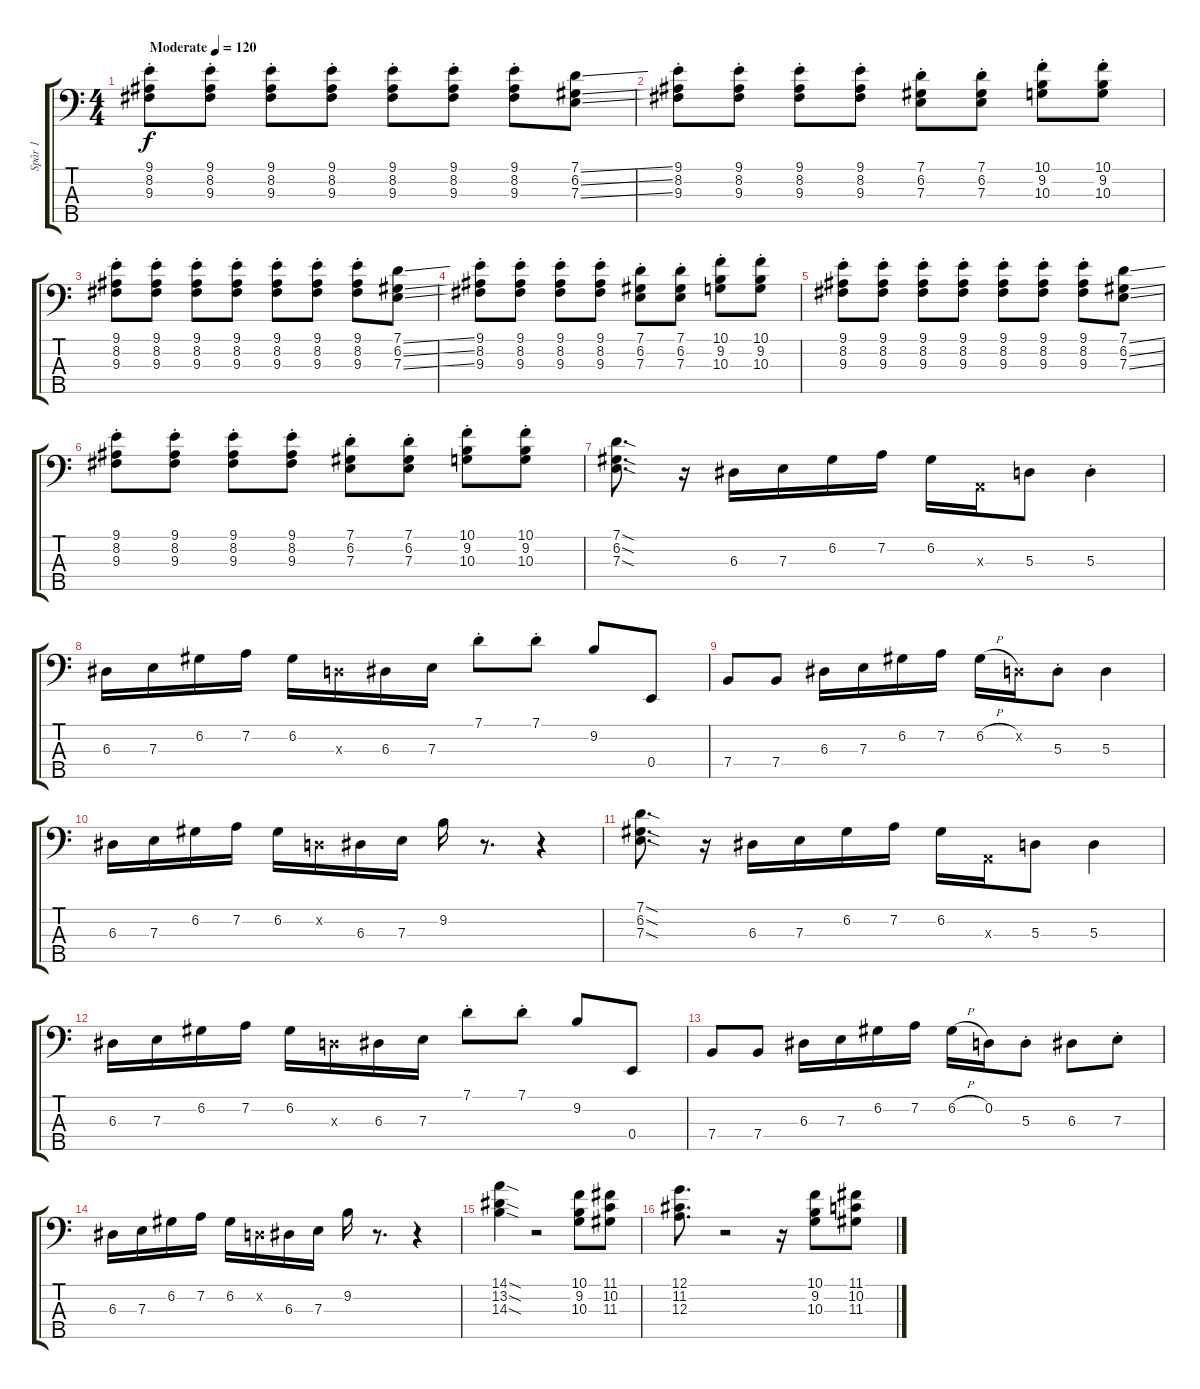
\track ("Spår 1" "Spår 1") {instrument electricbassfinger}
\staff {score tabs}
\tuning (G2 D2 A1 E1 B0) {hide}
\ts (4 4)
\tempo (120 "Moderate")
\clef f4
\ks c
(9.1{st} 8.2{st} 9.3{st}).8{dy f instrument electricbassfinger} (9.1{st} 8.2{st} 9.3{st}).8 (9.1{st} 8.2{st} 9.3{st}).8 (9.1{st} 8.2{st} 9.3{st}).8 (9.1{st} 8.2{st} 9.3{st}).8 (9.1{st} 8.2{st} 9.3{st}).8 (9.1{st} 8.2{st} 9.3{st}).8 (7.1{ss} 6.2{ss} 7.3{ss}).8 |
(9.1{st} 8.2{st} 9.3{st}).8 (9.1{st} 8.2{st} 9.3{st}).8 (9.1{st} 8.2{st} 9.3{st}).8 (9.1{st} 8.2{st} 9.3{st}).8 (7.1{st} 6.2{st} 7.3{st}).8 (7.1{st} 6.2{st} 7.3{st}).8 (10.1{st} 9.2{st} 10.3{st}).8 (10.1{st} 9.2{st} 10.3{st}).8 |
(9.1{st} 8.2{st} 9.3{st}).8 (9.1{st} 8.2{st} 9.3{st}).8 (9.1{st} 8.2{st} 9.3{st}).8 (9.1{st} 8.2{st} 9.3{st}).8 (9.1{st} 8.2{st} 9.3{st}).8 (9.1{st} 8.2{st} 9.3{st}).8 (9.1{st} 8.2{st} 9.3{st}).8 (7.1{ss} 6.2{ss} 7.3{ss}).8 |
(9.1{st} 8.2{st} 9.3{st}).8 (9.1{st} 8.2{st} 9.3{st}).8 (9.1{st} 8.2{st} 9.3{st}).8 (9.1{st} 8.2{st} 9.3{st}).8 (7.1{st} 6.2{st} 7.3{st}).8 (7.1{st} 6.2{st} 7.3{st}).8 (10.1{st} 9.2{st} 10.3{st}).8 (10.1{st} 9.2{st} 10.3{st}).8 |
(9.1{st} 8.2{st} 9.3{st}).8 (9.1{st} 8.2{st} 9.3{st}).8 (9.1{st} 8.2{st} 9.3{st}).8 (9.1{st} 8.2{st} 9.3{st}).8 (9.1{st} 8.2{st} 9.3{st}).8 (9.1{st} 8.2{st} 9.3{st}).8 (9.1{st} 8.2{st} 9.3{st}).8 (7.1{ss} 6.2{ss} 7.3{ss}).8 |
(9.1{st} 8.2{st} 9.3{st}).8 (9.1{st} 8.2{st} 9.3{st}).8 (9.1{st} 8.2{st} 9.3{st}).8 (9.1{st} 8.2{st} 9.3{st}).8 (7.1{st} 6.2{st} 7.3{st}).8 (7.1{st} 6.2{st} 7.3{st}).8 (10.1{st} 9.2{st} 10.3{st}).8 (10.1{st} 9.2{st} 10.3{st}).8 |
(7.1{sod} 6.2{sod} 7.3{sod}).8{d} r.16 6.3.16 7.3.16 6.2.16 7.2.16 6.2.16 0.3{x}.16 5.3.8 5.3{st}.4 |
6.3.16 7.3.16 6.2.16 7.2.16 6.2.16 5.3{x}.16 6.3.16 7.3.16 7.1{st}.8 7.1{st}.8 9.2.8 0.4.8 |
7.4.8 7.4.8 6.3.16 7.3.16 6.2.16 7.2.16 6.2{h}.16 0.2{x}.16 5.3{st}.8 5.3.4 |
6.3.16 7.3.16 6.2.16 7.2.16 6.2.16 0.2{x}.16 6.3.16 7.3.16 9.2.16 r.8{d} r.4 |
(7.1{sod} 6.2{sod} 7.3{sod}).8{d} r.16 6.3.16 7.3.16 6.2.16 7.2.16 6.2.16 0.3{x}.16 5.3.8 5.3.4 |
6.3.16 7.3.16 6.2.16 7.2.16 6.2.16 5.3{x}.16 6.3.16 7.3.16 7.1{st}.8 7.1{st}.8 9.2.8 0.4.8 |
7.4.8 7.4.8 6.3.16 7.3.16 6.2.16 7.2.16 6.2{h}.16 0.2.16 5.3{st}.8 6.3.8 7.3{st}.8 |
6.3.16 7.3.16 6.2.16 7.2.16 6.2.16 0.2{x}.16 6.3.16 7.3.16 9.2.16 r.8{d} r.4 |
(14.1{sod} 13.2{sod} 14.3{sod}).4 r.2 (10.1 9.2 10.3).8 (11.1 10.2 11.3).8 |
(12.1 11.2 12.3).8{d} r.2 r.16 (10.1 9.2 10.3).8 (11.1 10.2 11.3).8
